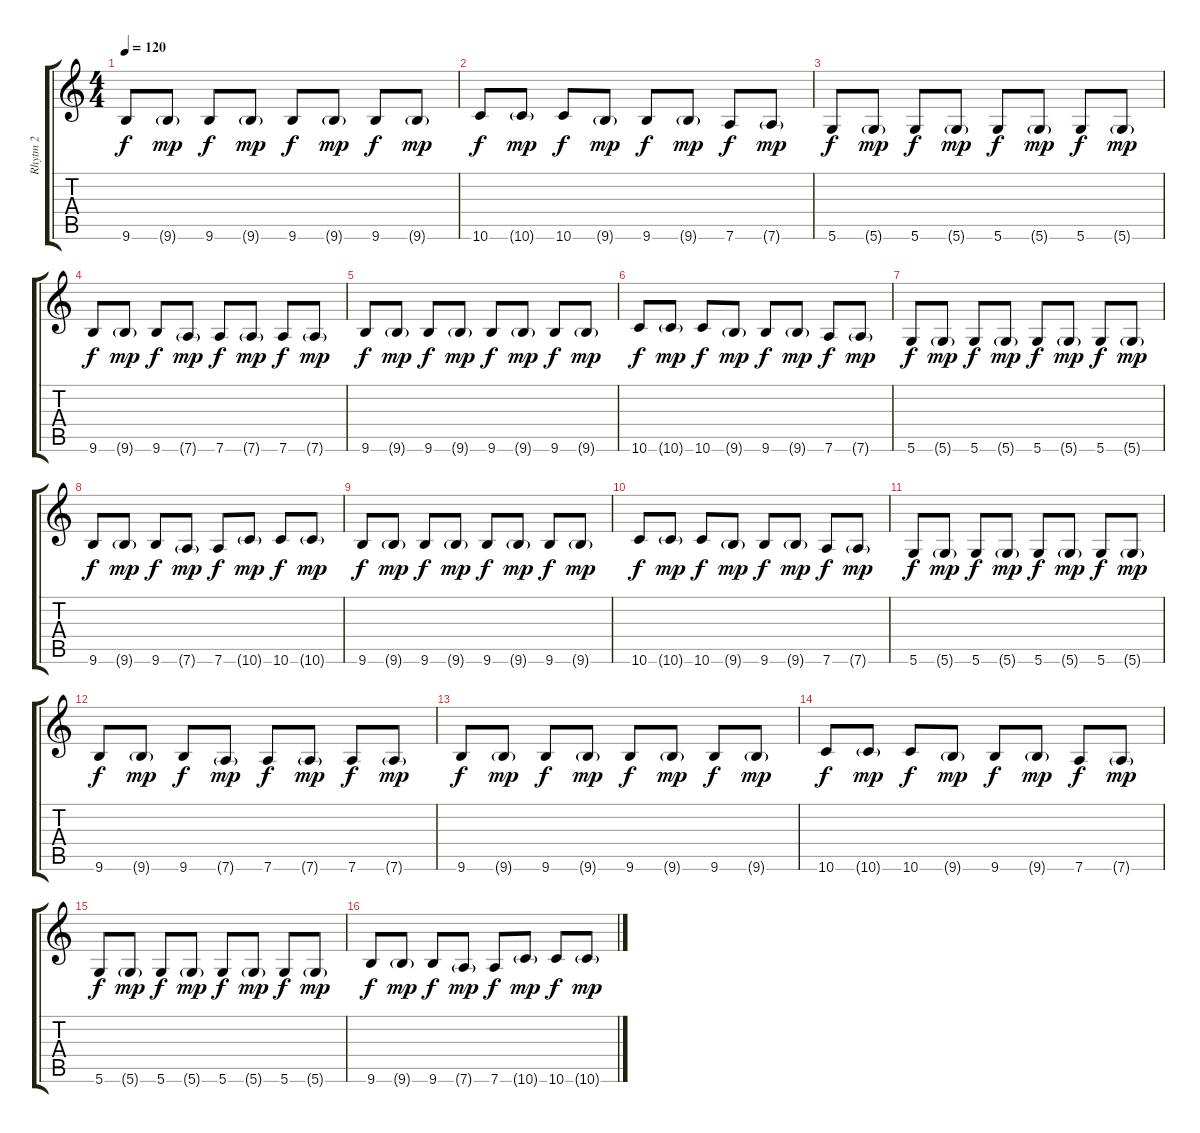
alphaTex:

\track ("Rhytm 2" "Rhytm 2") {instrument acousticguitarnylon}
\staff {score tabs}
\tuning (E4 B3 G3 D3 A2 D2) {hide}
\ts (4 4)
\tempo 120
\clef g2
\ks c
9.6.8{dy f} 9.6{g}.8{dy mp} 9.6.8{dy f} 9.6{g}.8{dy mp} 9.6.8{dy f} 9.6{g}.8{dy mp} 9.6.8{dy f} 9.6{g}.8{dy mp} |
10.6.8{dy f} 10.6{g}.8{dy mp} 10.6.8{dy f} 9.6{g}.8{dy mp} 9.6.8{dy f} 9.6{g}.8{dy mp} 7.6.8{dy f} 7.6{g}.8{dy mp} |
5.6.8{dy f} 5.6{g}.8{dy mp} 5.6.8{dy f} 5.6{g}.8{dy mp} 5.6.8{dy f} 5.6{g}.8{dy mp} 5.6.8{dy f} 5.6{g}.8{dy mp} |
9.6.8{dy f} 9.6{g}.8{dy mp} 9.6.8{dy f} 7.6{g}.8{dy mp} 7.6.8{dy f} 7.6{g}.8{dy mp} 7.6.8{dy f} 7.6{g}.8{dy mp} |
9.6.8{dy f} 9.6{g}.8{dy mp} 9.6.8{dy f} 9.6{g}.8{dy mp} 9.6.8{dy f} 9.6{g}.8{dy mp} 9.6.8{dy f} 9.6{g}.8{dy mp} |
10.6.8{dy f} 10.6{g}.8{dy mp} 10.6.8{dy f} 9.6{g}.8{dy mp} 9.6.8{dy f} 9.6{g}.8{dy mp} 7.6.8{dy f} 7.6{g}.8{dy mp} |
5.6.8{dy f} 5.6{g}.8{dy mp} 5.6.8{dy f} 5.6{g}.8{dy mp} 5.6.8{dy f} 5.6{g}.8{dy mp} 5.6.8{dy f} 5.6{g}.8{dy mp} |
9.6.8{dy f} 9.6{g}.8{dy mp} 9.6.8{dy f} 7.6{g}.8{dy mp} 7.6.8{dy f} 10.6{g}.8{dy mp} 10.6.8{dy f} 10.6{g}.8{dy mp} |
9.6.8{dy f} 9.6{g}.8{dy mp} 9.6.8{dy f} 9.6{g}.8{dy mp} 9.6.8{dy f} 9.6{g}.8{dy mp} 9.6.8{dy f} 9.6{g}.8{dy mp} |
10.6.8{dy f} 10.6{g}.8{dy mp} 10.6.8{dy f} 9.6{g}.8{dy mp} 9.6.8{dy f} 9.6{g}.8{dy mp} 7.6.8{dy f} 7.6{g}.8{dy mp} |
5.6.8{dy f} 5.6{g}.8{dy mp} 5.6.8{dy f} 5.6{g}.8{dy mp} 5.6.8{dy f} 5.6{g}.8{dy mp} 5.6.8{dy f} 5.6{g}.8{dy mp} |
9.6.8{dy f} 9.6{g}.8{dy mp} 9.6.8{dy f} 7.6{g}.8{dy mp} 7.6.8{dy f} 7.6{g}.8{dy mp} 7.6.8{dy f} 7.6{g}.8{dy mp} |
9.6.8{dy f} 9.6{g}.8{dy mp} 9.6.8{dy f} 9.6{g}.8{dy mp} 9.6.8{dy f} 9.6{g}.8{dy mp} 9.6.8{dy f} 9.6{g}.8{dy mp} |
10.6.8{dy f} 10.6{g}.8{dy mp} 10.6.8{dy f} 9.6{g}.8{dy mp} 9.6.8{dy f} 9.6{g}.8{dy mp} 7.6.8{dy f} 7.6{g}.8{dy mp} |
5.6.8{dy f} 5.6{g}.8{dy mp} 5.6.8{dy f} 5.6{g}.8{dy mp} 5.6.8{dy f} 5.6{g}.8{dy mp} 5.6.8{dy f} 5.6{g}.8{dy mp} |
9.6.8{dy f} 9.6{g}.8{dy mp} 9.6.8{dy f} 7.6{g}.8{dy mp} 7.6.8{dy f} 10.6{g}.8{dy mp} 10.6.8{dy f} 10.6{ss g}.8{dy mp}
